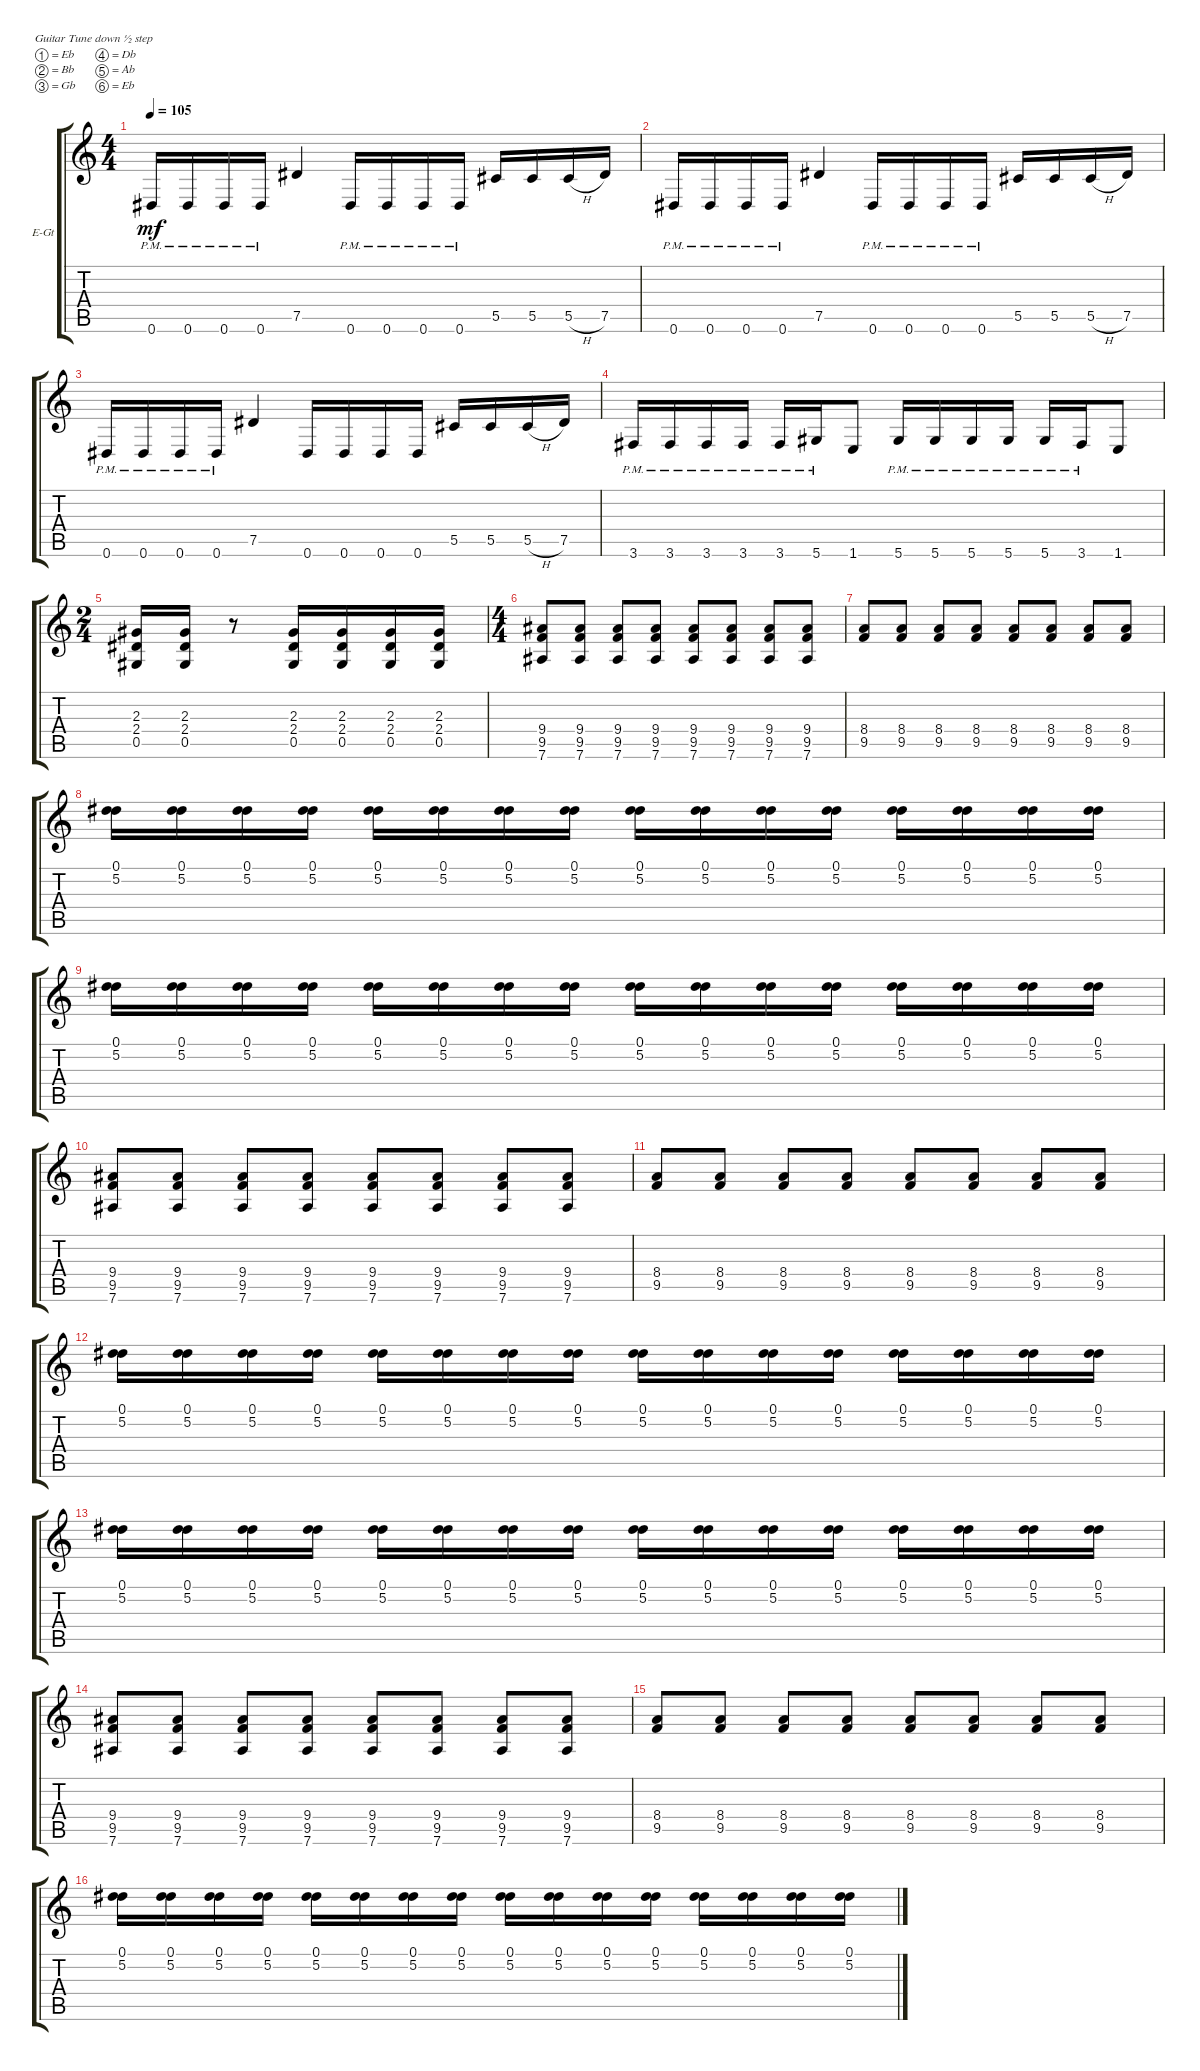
\bracketExtendMode groupsimilarinstruments
\firstSystemTrackNameOrientation horizontal
\otherSystemsTrackNameOrientation horizontal
\track ("Duff Guitar 1" "E-Gt") {instrument distortionguitar}
\staff {score tabs}
\tuning (Eb4 Bb3 Gb3 Db3 Ab2 Eb2)
\ts (4 4)
\tempo 105
\clef g2
\ks c
0.6{pm}.16{dy mf} 0.6{pm}.16 0.6{pm}.16 0.6{pm}.16 7.5.4 0.6{pm}.16 0.6{pm}.16 0.6{pm}.16 0.6{pm}.16 5.5.16 5.5.16 5.5{h}.16 7.5.16 |
0.6{pm}.16 0.6{pm}.16 0.6{pm}.16 0.6{pm}.16 7.5.4 0.6{pm}.16 0.6{pm}.16 0.6{pm}.16 0.6{pm}.16 5.5.16 5.5.16 5.5{h}.16 7.5.16 |
0.6{pm}.16 0.6{pm}.16 0.6{pm}.16 0.6{pm}.16 7.5.4 0.6.16 0.6.16 0.6.16 0.6.16 5.5.16 5.5.16 5.5{h}.16 7.5.16 |
3.6{pm}.16 3.6{pm}.16 3.6{pm}.16 3.6{pm}.16 3.6{pm}.16 5.6{pm}.16 1.6.8 5.6{pm}.16 5.6{pm}.16 5.6{pm}.16 5.6{pm}.16 5.6{pm}.16 3.6{pm}.16 1.6.8 |
\ts (2 4)
(0.5 2.4 2.3).16 (0.5 2.4 2.3).16 r.8 (0.5 2.4 2.3).16 (0.5 2.4 2.3).16 (0.5 2.4 2.3).16 (0.5 2.4 2.3).16 |
\ts (4 4)
(7.6 9.5 9.4).8 (7.6 9.4 9.5).8 (7.6 9.5 9.4).8 (7.6 9.4 9.5).8 (7.6 9.5 9.4).8 (7.6 9.4 9.5).8 (7.6 9.5 9.4).8 (7.6 9.4 9.5).8 |
(9.5 8.4).8 (9.5 8.4).8 (9.5 8.4).8 (9.5 8.4).8 (9.5 8.4).8 (9.5 8.4).8 (9.5 8.4).8 (9.5 8.4).8 |
(5.2 0.1).16 (5.2 0.1).16 (5.2 0.1).16 (5.2 0.1).16 (5.2 0.1).16 (5.2 0.1).16 (5.2 0.1).16 (5.2 0.1).16 (5.2 0.1).16 (5.2 0.1).16 (5.2 0.1).16 (5.2 0.1).16 (5.2 0.1).16 (5.2 0.1).16 (5.2 0.1).16 (5.2 0.1).16 |
(5.2 0.1).16 (5.2 0.1).16 (5.2 0.1).16 (5.2 0.1).16 (5.2 0.1).16 (5.2 0.1).16 (5.2 0.1).16 (5.2 0.1).16 (5.2 0.1).16 (5.2 0.1).16 (5.2 0.1).16 (5.2 0.1).16 (5.2 0.1).16 (5.2 0.1).16 (5.2 0.1).16 (5.2 0.1).16 |
(7.6 9.5 9.4).8 (7.6 9.4 9.5).8 (7.6 9.5 9.4).8 (7.6 9.4 9.5).8 (7.6 9.5 9.4).8 (7.6 9.4 9.5).8 (7.6 9.5 9.4).8 (7.6 9.4 9.5).8 |
(9.5 8.4).8 (9.5 8.4).8 (9.5 8.4).8 (9.5 8.4).8 (9.5 8.4).8 (9.5 8.4).8 (9.5 8.4).8 (9.5 8.4).8 |
(5.2 0.1).16 (5.2 0.1).16 (5.2 0.1).16 (5.2 0.1).16 (5.2 0.1).16 (5.2 0.1).16 (5.2 0.1).16 (5.2 0.1).16 (5.2 0.1).16 (5.2 0.1).16 (5.2 0.1).16 (5.2 0.1).16 (5.2 0.1).16 (5.2 0.1).16 (5.2 0.1).16 (5.2 0.1).16 |
(5.2 0.1).16 (5.2 0.1).16 (5.2 0.1).16 (5.2 0.1).16 (5.2 0.1).16 (5.2 0.1).16 (5.2 0.1).16 (5.2 0.1).16 (5.2 0.1).16 (5.2 0.1).16 (5.2 0.1).16 (5.2 0.1).16 (5.2 0.1).16 (5.2 0.1).16 (5.2 0.1).16 (5.2 0.1).16 |
(7.6 9.5 9.4).8 (7.6 9.4 9.5).8 (7.6 9.5 9.4).8 (7.6 9.4 9.5).8 (7.6 9.5 9.4).8 (7.6 9.4 9.5).8 (7.6 9.5 9.4).8 (7.6 9.4 9.5).8 |
(9.5 8.4).8 (9.5 8.4).8 (9.5 8.4).8 (9.5 8.4).8 (9.5 8.4).8 (9.5 8.4).8 (9.5 8.4).8 (9.5 8.4).8 |
(5.2 0.1).16 (5.2 0.1).16 (5.2 0.1).16 (5.2 0.1).16 (5.2 0.1).16 (5.2 0.1).16 (5.2 0.1).16 (5.2 0.1).16 (5.2 0.1).16 (5.2 0.1).16 (5.2 0.1).16 (5.2 0.1).16 (5.2 0.1).16 (5.2 0.1).16 (5.2 0.1).16 (5.2 0.1).16
